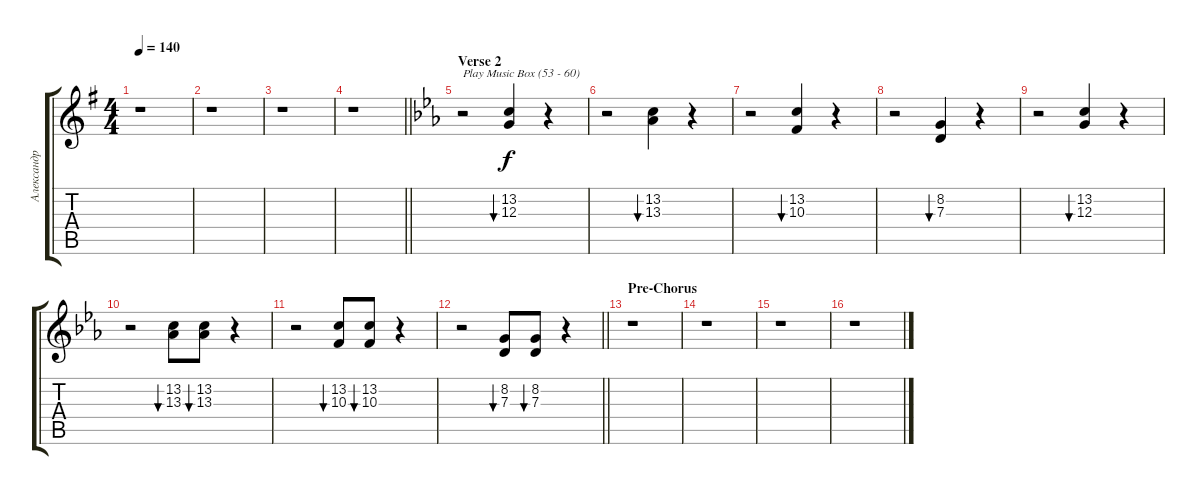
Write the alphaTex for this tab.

\track ("Александр Андрюхин" "Александр ") {instrument pad3polysynth}
\staff {score tabs}
\tuning (E4 B3 G3 D3 A2 E2) {hide}
\ts (4 4)
\tempo 140
\clef g2
\ks g
r.1{dy f} |
r.1 |
r.1 |
\barLineRight lightlight
r.1 |
\section ("" "Verse 2")
\ks eb
r.2{txt "Play Music Box (53 - 60)" instrument musicbox} (13.2 12.3).4{bu 120} r.4 |
r.2 (13.2 13.3).4{bu 120} r.4 |
r.2 (13.2 10.3).4{bu 120} r.4 |
r.2 (8.2 7.3).4{bu 120} r.4 |
r.2 (13.2 12.3).4{bu 120} r.4 |
r.2 (13.2 13.3).8{bu 120} (13.2 13.3).8{bu 120} r.4 |
r.2 (13.2 10.3).8{bu 120} (13.2 10.3).8{bu 120} r.4 |
\barLineRight lightlight
r.2 (8.2 7.3).8{bu 120} (8.2 7.3).8{bu 120} r.4 |
\section ("" "Pre-Chorus")
r.1 |
r.1 |
r.1 |
r.1
